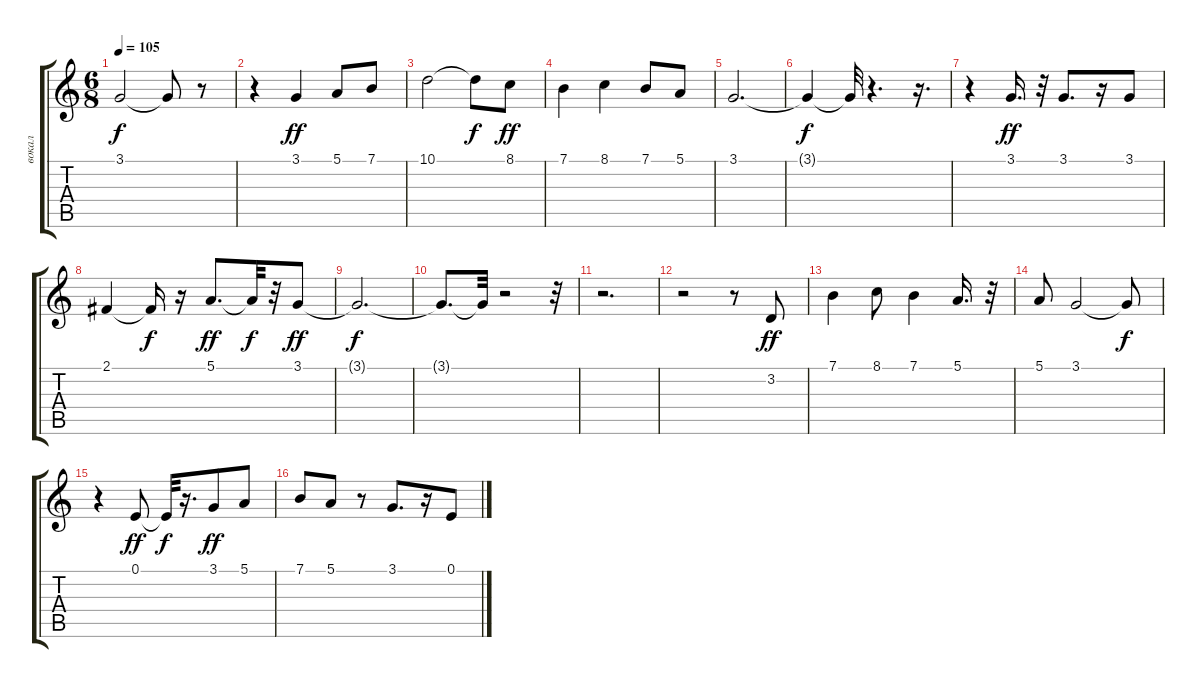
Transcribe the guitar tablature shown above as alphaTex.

\track ("вокал" "вокал") {instrument panflute}
\staff {score tabs}
\tuning (E4 B3 G3 D3 A2 E2) {hide}
\ts (6 8)
\tempo 105
\clef g2
\ks c
3.1{t}.2{dy f} 3.1{t}.8 r.8 |
r.4 3.1.4{dy ff} 5.1.8 7.1.8 |
10.1.2 10.1{t}.8{dy f} 8.1.8{dy ff} |
7.1.4 8.1.4 7.1.8 5.1.8 |
3.1.2{d} |
3.1{t}.4{dy f} 3.1{t}.32 r.4{d} r.16{d} |
r.4 3.1.16{d dy ff} r.32 3.1.8{d} r.16 3.1.8 |
2.1.4 2.1{t}.16{dy f} r.16 5.1.8{d dy ff} 5.1{t}.32{dy f} r.32 3.1.8{dy ff} |
3.1{t}.2{d dy f} |
3.1{t}.8{d} 3.1{t}.32 r.2 r.32 |
r.2{d} |
r.2 r.8 3.2.8{dy ff} |
7.1.4 8.1.8 7.1.4 5.1.16{d} r.32 |
5.1.8 3.1.2 3.1{t}.8{dy f} |
r.4 0.1.8{dy ff} 0.1{t}.32{dy f} r.16{d} 3.1.8{dy ff} 5.1.8 |
7.1.8 5.1.8 r.8 3.1.8{d} r.16 0.1.8
